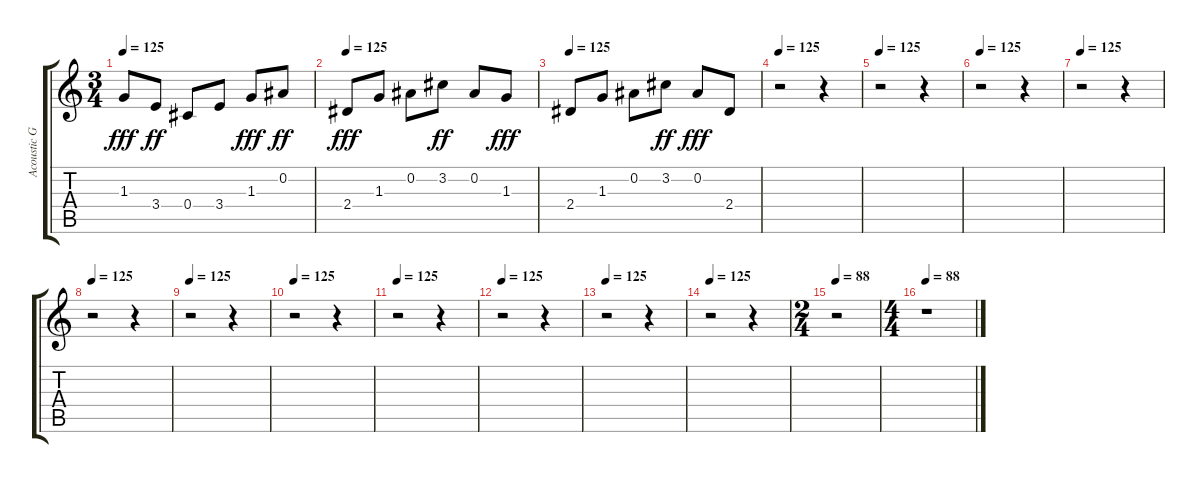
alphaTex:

\track ("Acoustic Guitar" "Acoustic G") {instrument acousticguitarnylon}
\staff {score tabs}
\tuning (Eb4 Bb3 Gb3 Db3 Ab2 Eb2) {hide}
\ts (3 4)
\tempo 125
\clef g2
\ks c
1.3.8{dy fff} 3.4.8{dy ff} 0.4.8 3.4.8 1.3.8{dy fff} 0.2.8{dy ff} |
\tempo 125
2.4.8{dy fff} 1.3.8 0.2.8 3.2.8{dy ff} 0.2.8 1.3.8{dy fff} |
\tempo 125
2.4.8 1.3.8 0.2.8 3.2.8{dy ff} 0.2.8{dy fff} 2.4.8 |
\tempo 125
r.2 r.4 |
\tempo 125
r.2 r.4 |
\tempo 125
r.2 r.4 |
\tempo 125
r.2 r.4 |
\tempo 125
r.2 r.4 |
\tempo 125
r.2 r.4 |
\tempo 125
r.2 r.4 |
\tempo 125
r.2 r.4 |
\tempo 125
r.2 r.4 |
\tempo 125
r.2 r.4 |
\tempo 125
r.2 r.4 |
\ts (2 4)
\tempo 88
r.2 |
\ts (4 4)
\tempo 88
r.1
